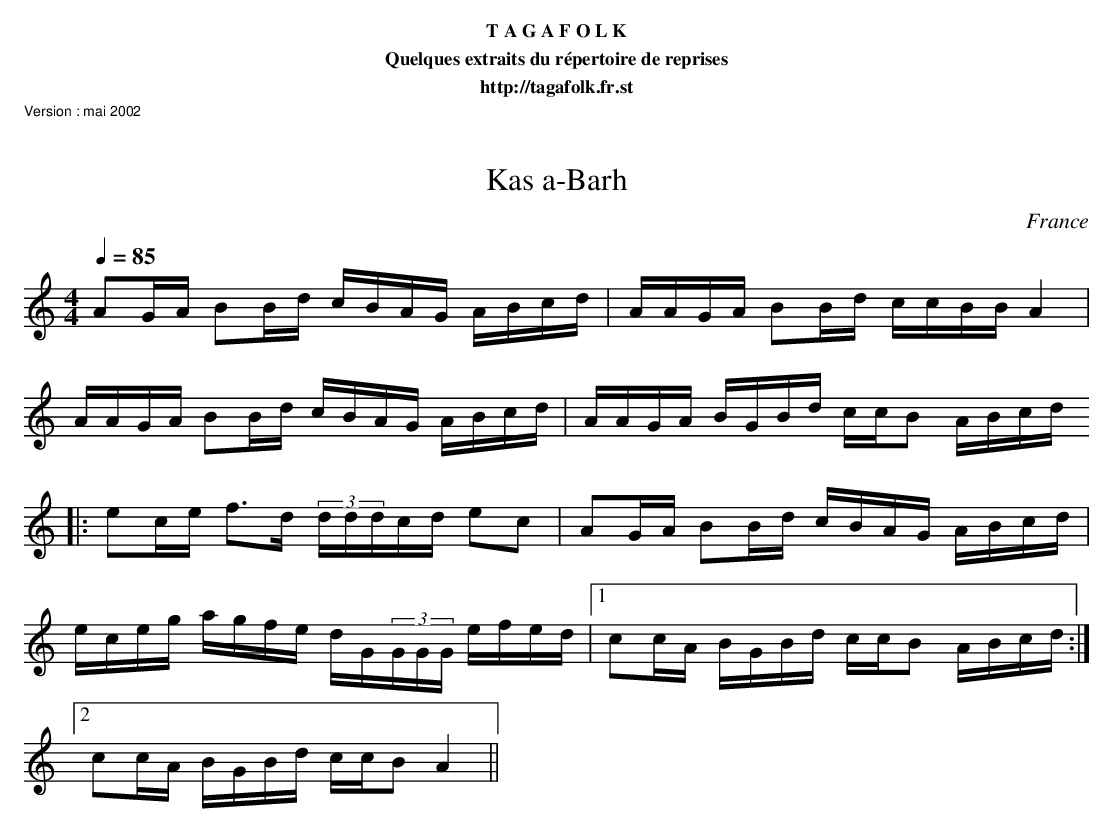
X:1
T:Kas a-Barh
O:France
M:4/4
L:1/16
Q:1/4=85
K:C
A2GA B2Bd cBAG ABcd | AAGA B2Bd ccBBA4 |
AAGA B2Bd cBAG ABcd | AAGA BGBd ccB2 ABcd
|: e2ce f3d (3dddcd e2c2 | A2GA B2Bd  cBAG ABcd |
eceg agfe dG(3GGG efed |1 c2cA BGBd ccB2 ABcd :|2
c2cA BGBd ccB2 A4 ||
